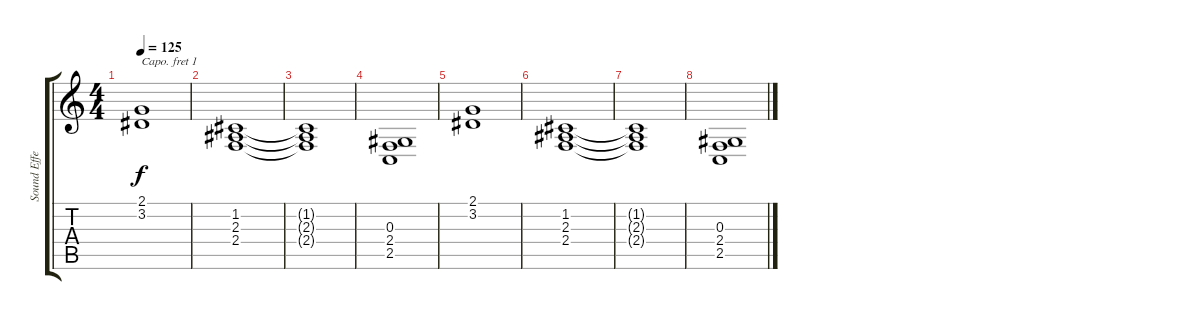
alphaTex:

\track ("Sound Effects" "Sound Effe") {instrument stringensemble1}
\staff {score tabs}
\capo 1
\tuning (E4 B3 G3 D3 A2 E2) {hide}
\ts (4 4)
\tempo 125
\clef g2
\ks c
(2.1 3.2).1{dy f volume 2} |
(1.2 2.3 2.4).1 |
(1.2{t} 2.3{t} 2.4{t}).1 |
(0.3 2.4 2.5).1 |
(2.1 3.2).1{volume 0} |
(1.2 2.3 2.4).1 |
(1.2{t} 2.3{t} 2.4{t}).1 |
(0.3 2.4 2.5).1
